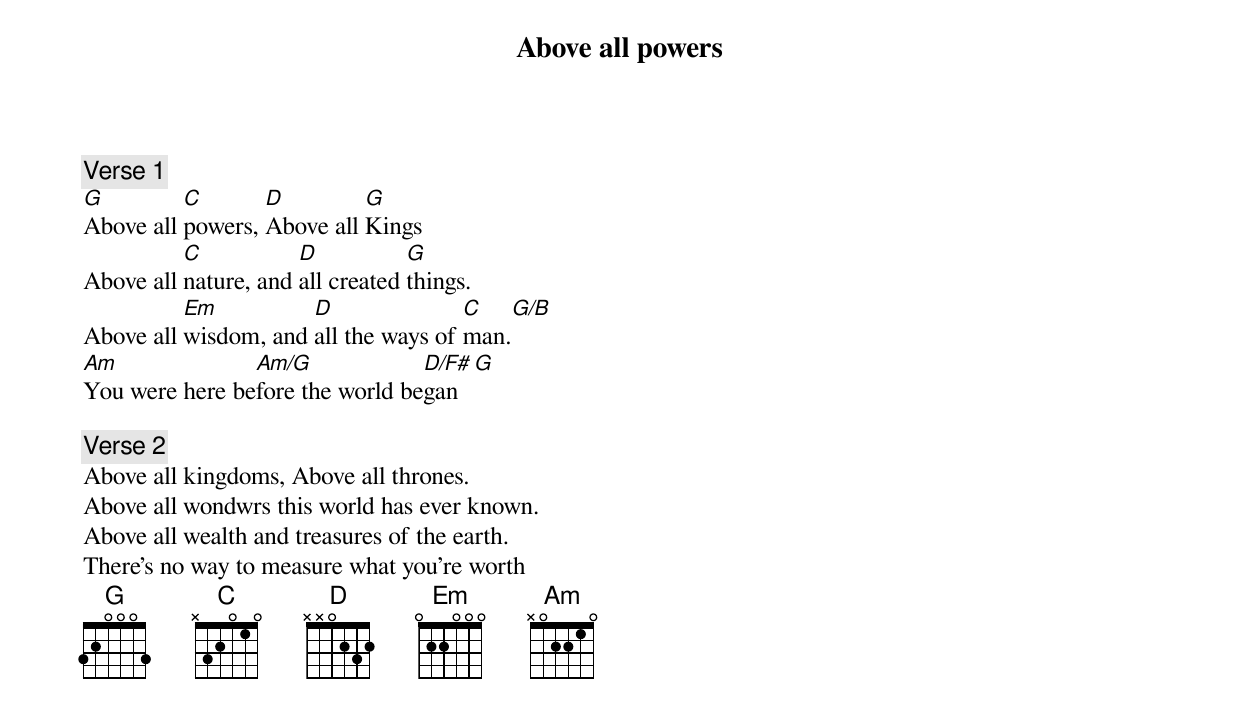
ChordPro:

{title: Above all powers}
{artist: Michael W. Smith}

{comment: Verse 1}
[G]Above all [C]powers, [D]Above all [G]Kings
Above all [C]nature, and [D]all created [G]things.
Above all [Em]wisdom, and [D]all the ways of [C]man.[G/B]
[Am]You were here be[Am/G]fore the world be[D/F#]gan[G]

{comment: Verse 2}
Above all kingdoms, Above all thrones.
Above all wondwrs this world has ever known.
Above all wealth and treasures of the earth.
There's no way to measure what you're worth
